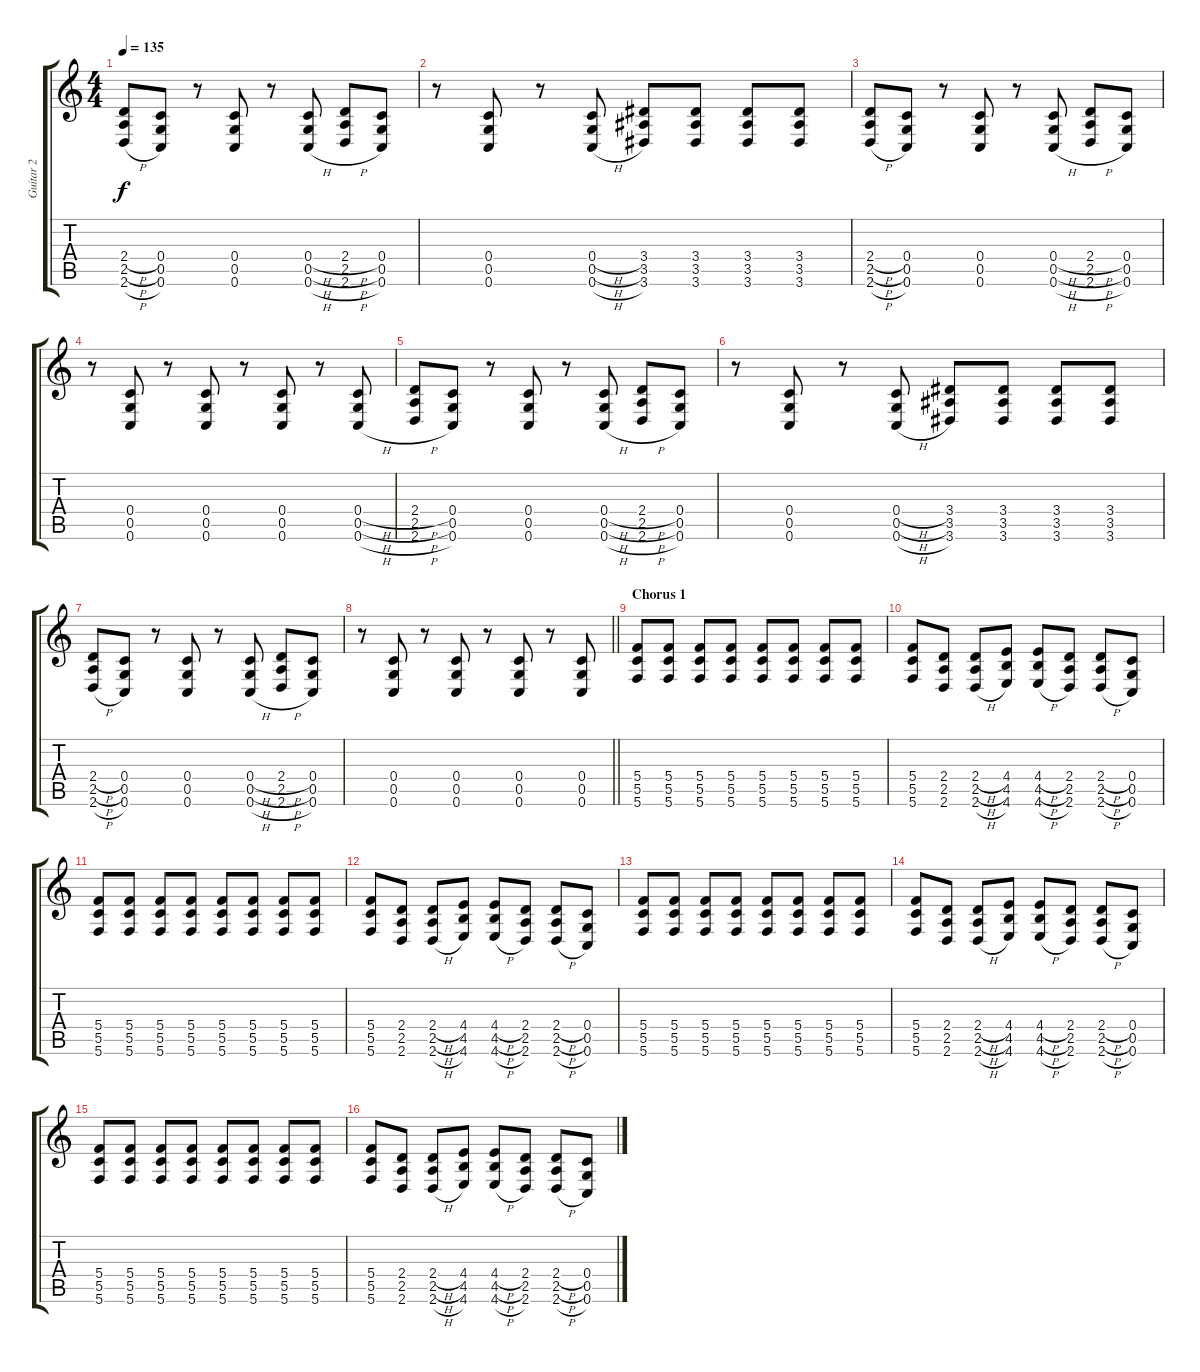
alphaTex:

\track ("Guitar 2" "Guitar 2") {instrument distortionguitar}
\staff {score tabs}
\tuning (D4 A3 F3 C3 G2 C2) {hide}
\ts (4 4)
\tempo 135
\clef g2
\ks c
(2.4{h} 2.5{h} 2.6{h}).8{dy f} (0.4 0.5 0.6).8 r.8 (0.4 0.5 0.6).8 r.8 (0.4{h} 0.5{h} 0.6{h}).8 (2.4{h} 2.5{h} 2.6{h}).8 (0.4 0.5 0.6).8 |
r.8 (0.4 0.5 0.6).8 r.8 (0.4{h} 0.5{h} 0.6{h}).8 (3.4 3.5 3.6).8 (3.4 3.5 3.6).8 (3.4 3.5 3.6).8 (3.4 3.5 3.6).8 |
(2.4{h} 2.5{h} 2.6{h}).8 (0.4 0.5 0.6).8 r.8 (0.4 0.5 0.6).8 r.8 (0.4{h} 0.5{h} 0.6{h}).8 (2.4{h} 2.5{h} 2.6{h}).8 (0.4 0.5 0.6).8 |
r.8 (0.4 0.5 0.6).8 r.8 (0.4 0.5 0.6).8 r.8 (0.4 0.5 0.6).8 r.8 (0.4{h} 0.5{h} 0.6{h}).8 |
(2.4{h} 2.5{h} 2.6{h}).8 (0.4 0.5 0.6).8 r.8 (0.4 0.5 0.6).8 r.8 (0.4{h} 0.5{h} 0.6{h}).8 (2.4{h} 2.5{h} 2.6{h}).8 (0.4 0.5 0.6).8 |
r.8 (0.4 0.5 0.6).8 r.8 (0.4{h} 0.5{h} 0.6{h}).8 (3.4 3.5 3.6).8 (3.4 3.5 3.6).8 (3.4 3.5 3.6).8 (3.4 3.5 3.6).8 |
(2.4{h} 2.5{h} 2.6{h}).8 (0.4 0.5 0.6).8 r.8 (0.4 0.5 0.6).8 r.8 (0.4{h} 0.5{h} 0.6{h}).8 (2.4{h} 2.5{h} 2.6{h}).8 (0.4 0.5 0.6).8 |
\barLineRight lightlight
r.8 (0.4 0.5 0.6).8 r.8 (0.4 0.5 0.6).8 r.8 (0.4 0.5 0.6).8 r.8 (0.4 0.5 0.6).8 |
\section ("" "Chorus 1")
(5.4 5.5 5.6).8 (5.4 5.5 5.6).8 (5.4 5.5 5.6).8 (5.4 5.5 5.6).8 (5.4 5.5 5.6).8 (5.4 5.5 5.6).8 (5.4 5.5 5.6).8 (5.4 5.5 5.6).8 |
(5.4 5.5 5.6).8 (2.4 2.5 2.6).8 (2.4{h} 2.5{h} 2.6{h}).8 (4.4 4.5 4.6).8 (4.4{h} 4.5{h} 4.6{h}).8 (2.4 2.5 2.6).8 (2.4{h} 2.5{h} 2.6{h}).8 (0.4 0.5 0.6).8 |
(5.4 5.5 5.6).8 (5.4 5.5 5.6).8 (5.4 5.5 5.6).8 (5.4 5.5 5.6).8 (5.4 5.5 5.6).8 (5.4 5.5 5.6).8 (5.4 5.5 5.6).8 (5.4 5.5 5.6).8 |
(5.4 5.5 5.6).8 (2.4 2.5 2.6).8 (2.4{h} 2.5{h} 2.6{h}).8 (4.4 4.5 4.6).8 (4.4{h} 4.5{h} 4.6{h}).8 (2.4 2.5 2.6).8 (2.4{h} 2.5{h} 2.6{h}).8 (0.4 0.5 0.6).8 |
(5.4 5.5 5.6).8 (5.4 5.5 5.6).8 (5.4 5.5 5.6).8 (5.4 5.5 5.6).8 (5.4 5.5 5.6).8 (5.4 5.5 5.6).8 (5.4 5.5 5.6).8 (5.4 5.5 5.6).8 |
(5.4 5.5 5.6).8 (2.4 2.5 2.6).8 (2.4{h} 2.5{h} 2.6{h}).8 (4.4 4.5 4.6).8 (4.4{h} 4.5{h} 4.6{h}).8 (2.4 2.5 2.6).8 (2.4{h} 2.5{h} 2.6{h}).8 (0.4 0.5 0.6).8 |
(5.4 5.5 5.6).8 (5.4 5.5 5.6).8 (5.4 5.5 5.6).8 (5.4 5.5 5.6).8 (5.4 5.5 5.6).8 (5.4 5.5 5.6).8 (5.4 5.5 5.6).8 (5.4 5.5 5.6).8 |
(5.4 5.5 5.6).8 (2.4 2.5 2.6).8 (2.4{h} 2.5{h} 2.6{h}).8 (4.4 4.5 4.6).8 (4.4{h} 4.5{h} 4.6{h}).8 (2.4 2.5 2.6).8 (2.4{h} 2.5{h} 2.6{h}).8 (0.4 0.5 0.6).8
